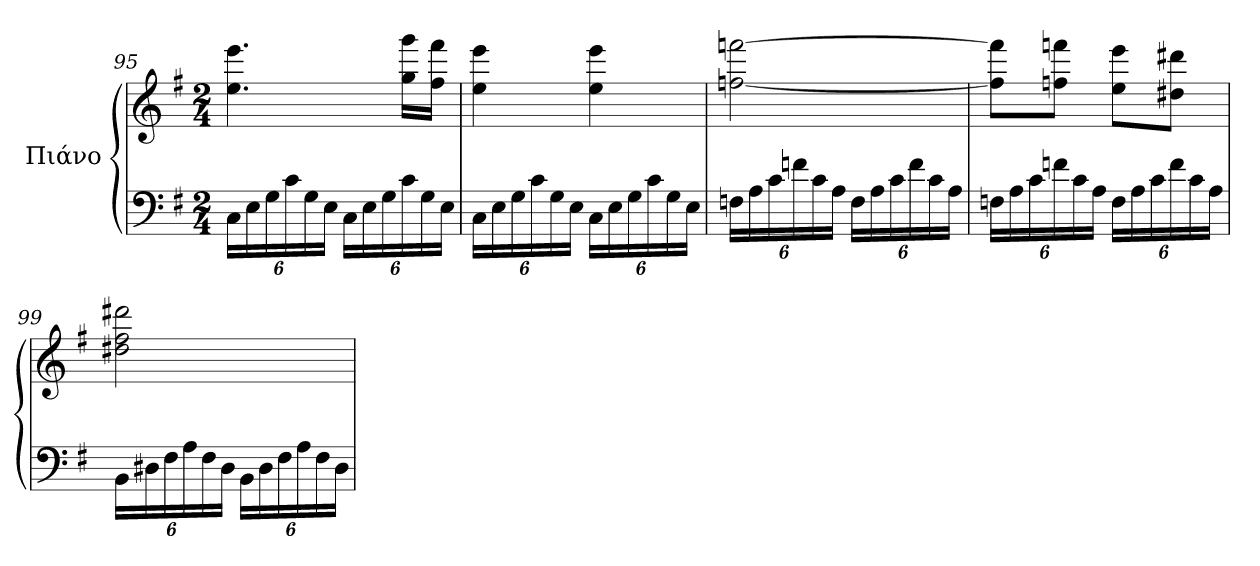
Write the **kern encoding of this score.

**kern	**kern
*part1	*part1
*staff2	*staff1
*I"Πιάνο	*
*clefF4	*clefG2
*k[f#]	*k[f#]
*M2/4	*M2/4
*Xbrackettup	*
=95	=95
24C\LL	4.ee\ 4.eee\
24E\	.
24G\	.
24c\	.
24G\	.
24E\JJ	.
24C\LL	.
24E\	.
24G\	.
24c\	16gg\ 16ggg\LL
24G\	.
.	16ff#\ 16fff#\JJ
24E\JJ	.
=96	=96
24C\LL	4ee\ 4eee\
24E\	.
24G\	.
24c\	.
24G\	.
24E\JJ	.
24C\LL	4ee\ 4eee\
24E\	.
24G\	.
24c\	.
24G\	.
24E\JJ	.
!!LO:PB:g=z
=97	=97
24Fn\LL	[2ffn\ [2fffn\
24A\	.
24c\	.
24fn\	.
24c\	.
24A\JJ	.
24F\LL	.
24A\	.
24c\	.
24f\	.
24c\	.
24A\JJ	.
=98	=98
24Fn\LL	8ff\] 8fff\]L
24A\	.
24c\	.
24fn\	8ffn\ 8fffn\J
24c\	.
24A\JJ	.
24F\LL	8ee\ 8eee\L
24A\	.
24c\	.
24f\	8dd#X\ 8ddd#X\J
24c\	.
24A\JJ	.
=99	=99
24BB\LL	2dd#X\ 2ff#\ 2ddd#X\
24D#X\	.
24F#\	.
24A\	.
24F#\	.
24D#\JJ	.
24BB\LL	.
24D#\	.
24F#\	.
24A\	.
24F#\	.
24D#\JJ	.
=	=
*-	*-
